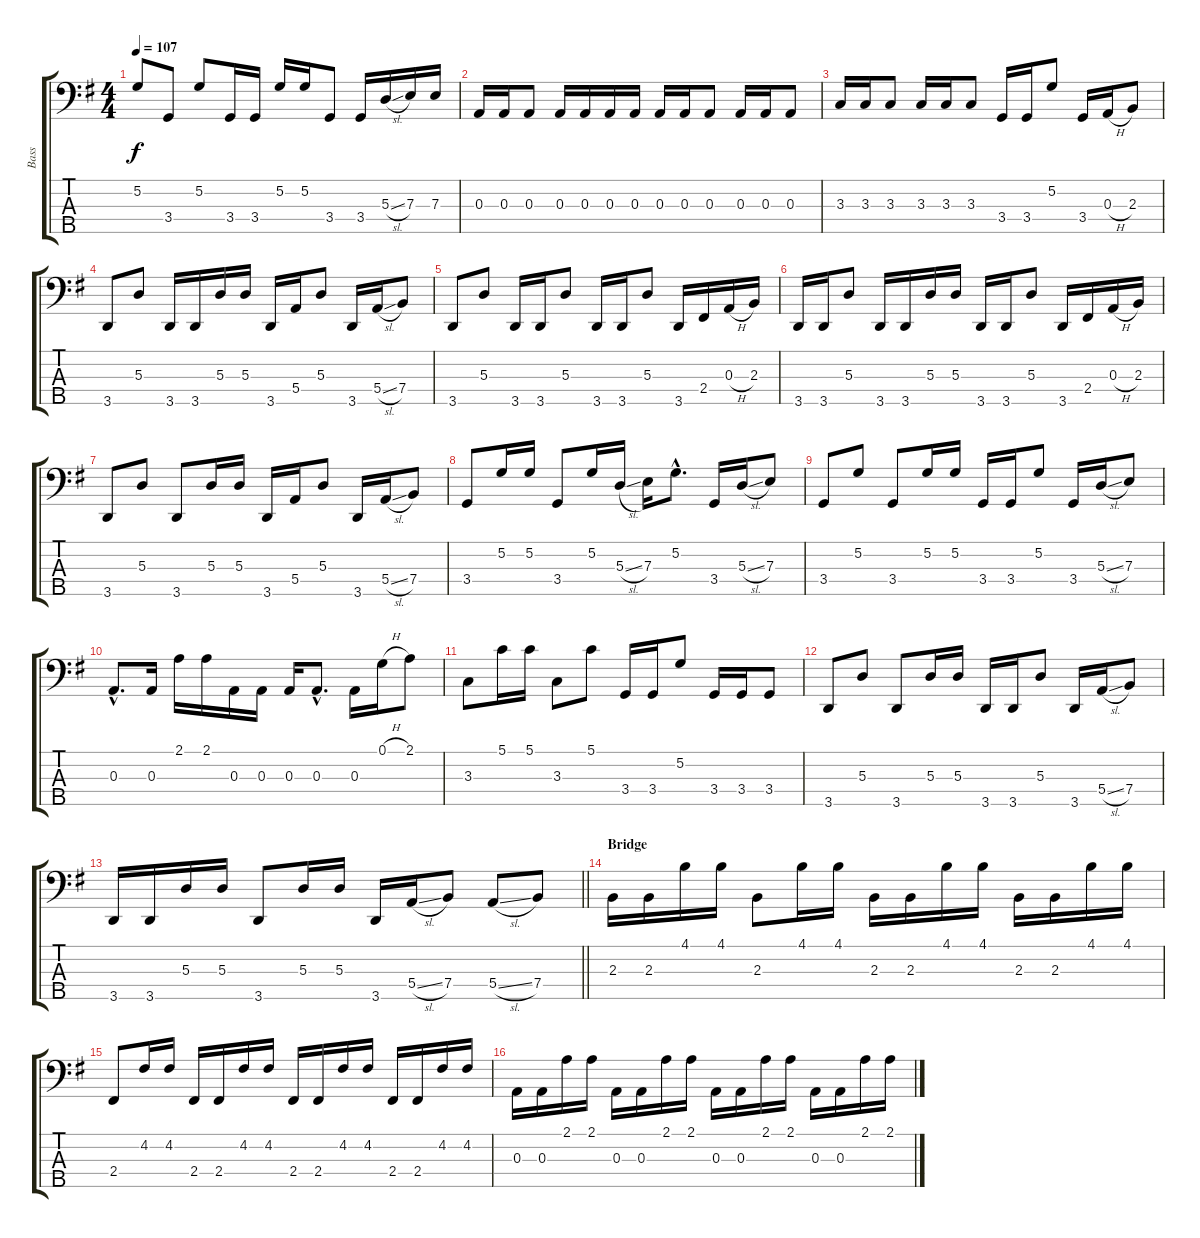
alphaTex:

\track ("Bass" "Bass") {instrument electricbassfinger}
\staff {score tabs}
\tuning (G2 D2 A1 E1 B0) {hide}
\ts (4 4)
\tempo 107
\clef f4
\ks g
5.2.8{dy f} 3.4.8 5.2.8 3.4.16 3.4.16 5.2.16 5.2.16 3.4.8 3.4.16 5.3{sl}.16 7.3.16 7.3.16 |
0.3.16 0.3.16 0.3.8 0.3.16 0.3.16 0.3.16 0.3.16 0.3.16 0.3.16 0.3.8 0.3.16 0.3.16 0.3.8 |
3.3.16 3.3.16 3.3.8 3.3.16 3.3.16 3.3.8 3.4.16 3.4.16 5.2.8 3.4.16 0.3{h}.16 2.3.8 |
3.5.8 5.3.8 3.5.16 3.5.16 5.3.16 5.3.16 3.5.16 5.4.16 5.3.8 3.5.16 5.4{sl}.16 7.4.8 |
3.5.8 5.3.8 3.5.16 3.5.16 5.3.8 3.5.16 3.5.16 5.3.8 3.5.16 2.4.16 0.3{h}.16 2.3.16 |
3.5.16 3.5.16 5.3.8 3.5.16 3.5.16 5.3.16 5.3.16 3.5.16 3.5.16 5.3.8 3.5.16 2.4.16 0.3{h}.16 2.3.16 |
3.5.8 5.3.8 3.5.8 5.3.16 5.3.16 3.5.16 5.4.16 5.3.8 3.5.16 5.4{sl}.16 7.4.8 |
3.4.8 5.2.16 5.2.16 3.4.8 5.2.16 5.3{sl}.16 7.3.16 5.2{hac}.8{d} 3.4.16 5.3{sl}.16 7.3.8 |
3.4.8 5.2.8 3.4.8 5.2.16 5.2.16 3.4.16 3.4.16 5.2.8 3.4.16 5.3{sl}.16 7.3.8 |
0.3{hac}.8{d} 0.3.16 2.1.16 2.1.16 0.3.16 0.3.16 0.3.16 0.3{hac}.8{d} 0.3.16 0.1{h}.16 2.1.8 |
3.3.8 5.1.16 5.1.16 3.3.8 5.1.8 3.4.16 3.4.16 5.2.8 3.4.16 3.4.16 3.4.8 |
3.5.8 5.3.8 3.5.8 5.3.16 5.3.16 3.5.16 3.5.16 5.3.8 3.5.16 5.4{sl}.16 7.4.8 |
\barLineRight lightlight
3.5.16 3.5.16 5.3.16 5.3.16 3.5.8 5.3.16 5.3.16 3.5.16 5.4{sl}.16 7.4.8 5.4{sl}.8 7.4.8 |
\section ("" "Bridge")
2.3.16 2.3.16 4.1.16 4.1.16 2.3.8 4.1.16 4.1.16 2.3.16 2.3.16 4.1.16 4.1.16 2.3.16 2.3.16 4.1.16 4.1.16 |
2.4.8 4.2.16 4.2.16 2.4.16 2.4.16 4.2.16 4.2.16 2.4.16 2.4.16 4.2.16 4.2.16 2.4.16 2.4.16 4.2.16 4.2.16 |
0.3.16 0.3.16 2.1.16 2.1.16 0.3.16 0.3.16 2.1.16 2.1.16 0.3.16 0.3.16 2.1.16 2.1.16 0.3.16 0.3.16 2.1.16 2.1.16
